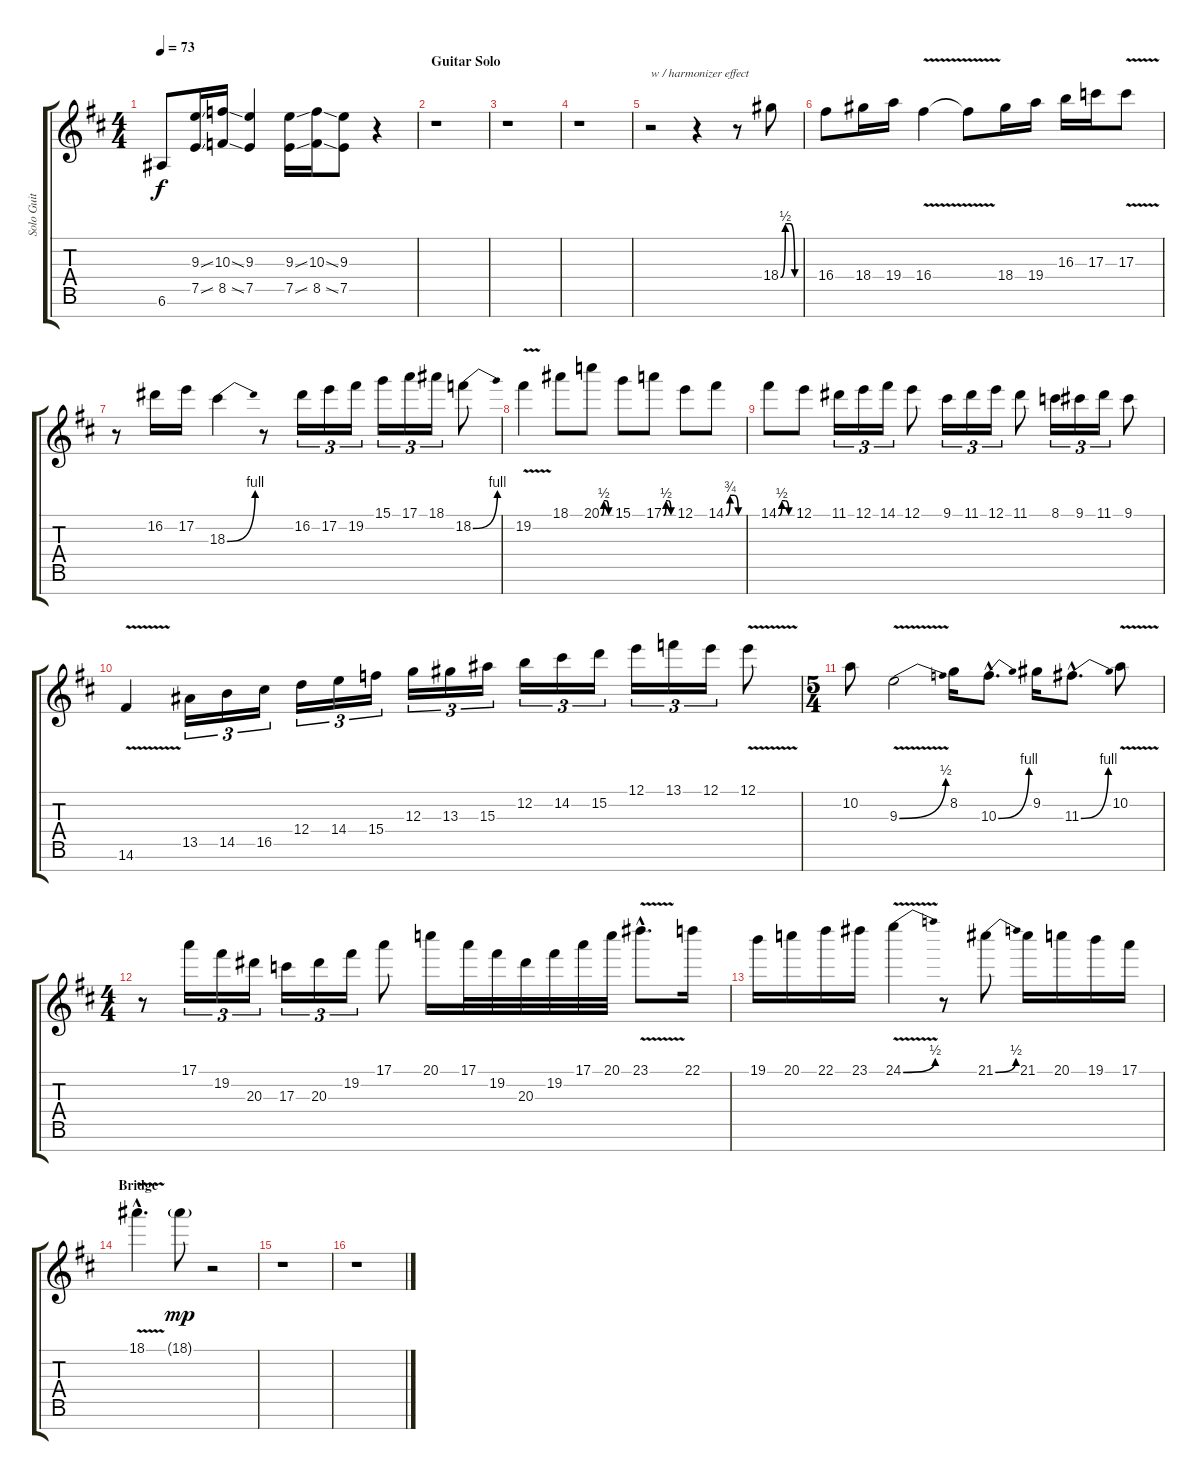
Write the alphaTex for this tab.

\track ("Solo Guit" "Solo Guit") {instrument distortionguitar}
\staff {score tabs}
\tuning (E4 B3 G3 D3 A2 E2 B1) {hide}
\ts (4 4)
\tempo 73
\clef g2
\ks d
6.6.8{dy f} (9.3{ss} 7.5{ss}).16 (10.3{ss} 8.5{ss}).16 (9.3 7.5).4 (9.3{ss} 7.5{ss}).16 (10.3{ss} 8.5{ss}).16 (9.3 7.5).8 r.4 |
\section ("" "Guitar Solo")
r.1 |
r.1 |
r.1 |
r.2{txt "w / harmonizer effect"} r.4{volume 15} r.8 18.4{be (custom 0 0 15 2 30 2 45 0 60 0)}.8 |
16.4.8 18.4.16 19.4.16 16.4{v}.4 16.4{t}.8 18.4.16 19.4.16 16.3.16 17.3.16 17.3{v}.8 |
r.8 16.2.16 17.2.16 18.3{be (bend 0 0 60 4)}.4 r.8 16.2.16{tu (3 2)} 17.2.16{tu (3 2)} 19.2.16{tu (3 2)} 15.1.16{tu (3 2)} 17.1.16{tu (3 2)} 18.1.16{tu (3 2)} 18.2{be (bend 0 0 60 4)}.8 |
19.2{v}.4 18.1.8 20.1{be (custom 0 0 15 2 30 2 45 0 60 0)}.8 15.1.8 17.1{be (custom 0 0 15 2 30 2 45 0 60 0)}.8 12.1.8 14.1{be (custom 0 0 15 3 30 3 45 0 60 0)}.8 |
14.1{be (custom 0 0 15 2 30 2 45 0 60 0)}.8 12.1.8 11.1.16{tu (3 2)} 12.1.16{tu (3 2)} 14.1.16{tu (3 2)} 12.1.8 9.1.16{tu (3 2)} 11.1.16{tu (3 2)} 12.1.16{tu (3 2)} 11.1.8 8.1.16{tu (3 2)} 9.1.16{tu (3 2)} 11.1.16{tu (3 2)} 9.1.8 |
14.6{v}.4 13.5.16{tu (3 2)} 14.5.16{tu (3 2)} 16.5.16{tu (3 2)} 12.4.16{tu (3 2)} 14.4.16{tu (3 2)} 15.4.16{tu (3 2)} 12.3.16{tu (3 2)} 13.3.16{tu (3 2)} 15.3.16{tu (3 2)} 12.2.16{tu (3 2)} 14.2.16{tu (3 2)} 15.2.16{tu (3 2)} 12.1.16{tu (3 2)} 13.1.16{tu (3 2)} 12.1.16{tu (3 2)} 12.1{v}.8 |
\ts (5 4)
10.2.8 9.3{be (bend 0 0 60 2) v}.2 8.2.16 10.3{be (bend 0 0 60 4) hac}.8{d} 9.2.16 11.3{be (bend 0 0 60 4) hac}.8{d} 10.2{v}.8 |
\ts (4 4)
r.8 17.1.16{tu (3 2)} 19.2.16{tu (3 2)} 20.3.16{tu (3 2)} 17.3.16{tu (3 2)} 20.3.16{tu (3 2)} 19.2.16{tu (3 2)} 17.1.8 20.1.16 17.1.32 19.2.32 20.3.32 19.2.32 17.1.32 20.1.32 23.1{v hac}.8{d} 22.1.16 |
19.1.16 20.1.16 22.1.16 23.1.16 24.1{be (bend 0 0 60 2) v}.4 r.8 21.1{be (bend 0 0 60 2)}.8 21.1.16 20.1.16 19.1.16 17.1.16 |
\section ("" "Bridge")
18.1{v hac}.4{d} 18.1{g}.8{dy mp} r.2 |
r.1 |
r.1
